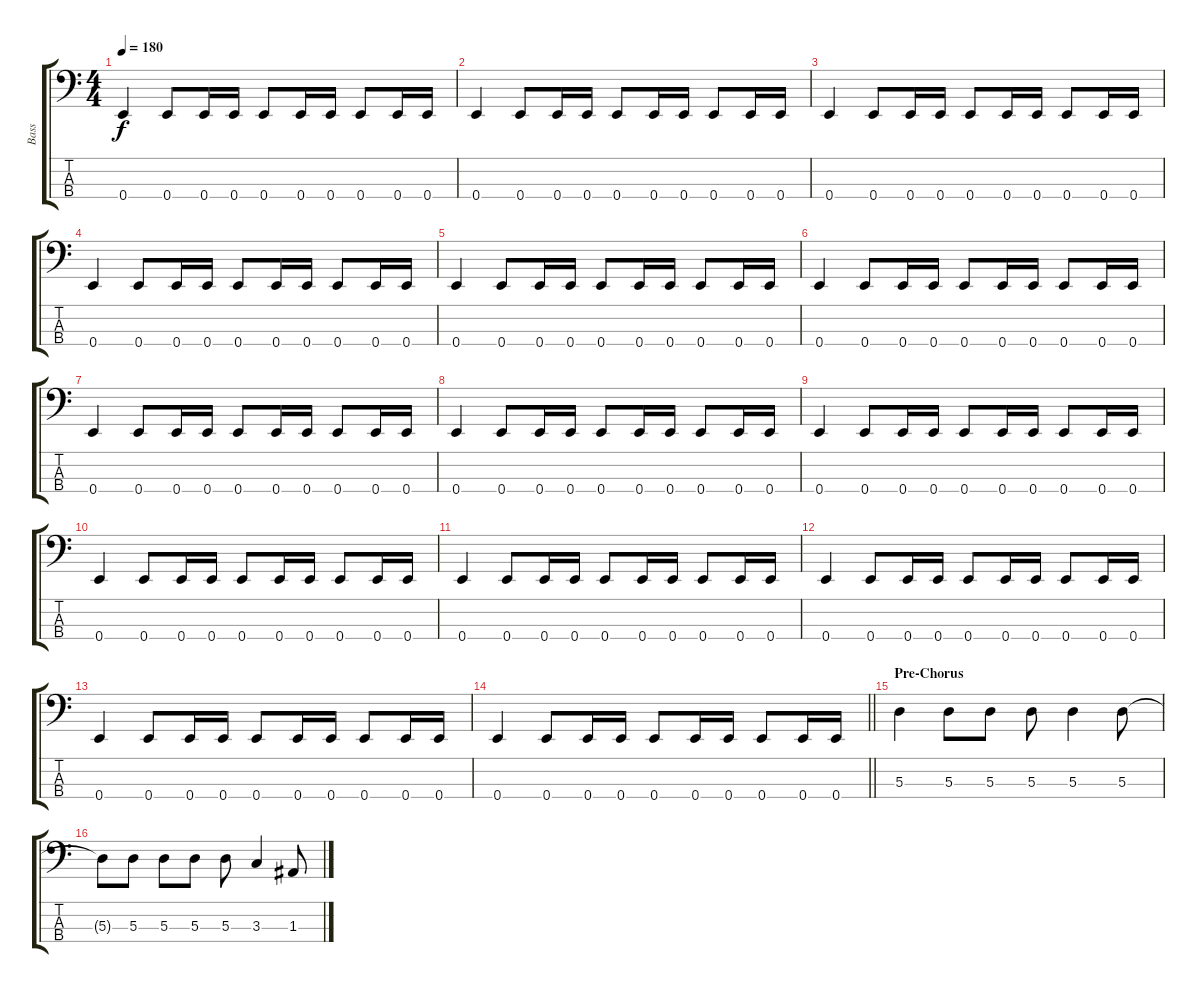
\track ("Bass" "Bass") {instrument electricbassfinger}
\staff {score tabs}
\tuning (G2 D2 A1 E1) {hide}
\ts (4 4)
\tempo 180
\clef f4
\ks c
0.4.4{dy f} 0.4.8 0.4.16 0.4.16 0.4.8 0.4.16 0.4.16 0.4.8 0.4.16 0.4.16 |
0.4.4 0.4.8 0.4.16 0.4.16 0.4.8 0.4.16 0.4.16 0.4.8 0.4.16 0.4.16 |
0.4.4 0.4.8 0.4.16 0.4.16 0.4.8 0.4.16 0.4.16 0.4.8 0.4.16 0.4.16 |
0.4.4 0.4.8 0.4.16 0.4.16 0.4.8 0.4.16 0.4.16 0.4.8 0.4.16 0.4.16 |
0.4.4 0.4.8 0.4.16 0.4.16 0.4.8 0.4.16 0.4.16 0.4.8 0.4.16 0.4.16 |
0.4.4 0.4.8 0.4.16 0.4.16 0.4.8 0.4.16 0.4.16 0.4.8 0.4.16 0.4.16 |
0.4.4 0.4.8 0.4.16 0.4.16 0.4.8 0.4.16 0.4.16 0.4.8 0.4.16 0.4.16 |
0.4.4 0.4.8 0.4.16 0.4.16 0.4.8 0.4.16 0.4.16 0.4.8 0.4.16 0.4.16 |
0.4.4 0.4.8 0.4.16 0.4.16 0.4.8 0.4.16 0.4.16 0.4.8 0.4.16 0.4.16 |
0.4.4 0.4.8 0.4.16 0.4.16 0.4.8 0.4.16 0.4.16 0.4.8 0.4.16 0.4.16 |
0.4.4 0.4.8 0.4.16 0.4.16 0.4.8 0.4.16 0.4.16 0.4.8 0.4.16 0.4.16 |
0.4.4 0.4.8 0.4.16 0.4.16 0.4.8 0.4.16 0.4.16 0.4.8 0.4.16 0.4.16 |
0.4.4 0.4.8 0.4.16 0.4.16 0.4.8 0.4.16 0.4.16 0.4.8 0.4.16 0.4.16 |
\barLineRight lightlight
0.4.4 0.4.8 0.4.16 0.4.16 0.4.8 0.4.16 0.4.16 0.4.8 0.4.16 0.4.16 |
\section ("" "Pre-Chorus")
5.3.4 5.3.8 5.3.8 5.3.8 5.3.4 5.3.8 |
5.3{t}.8 5.3.8 5.3.8 5.3.8 5.3.8 3.3.4 1.3.8
